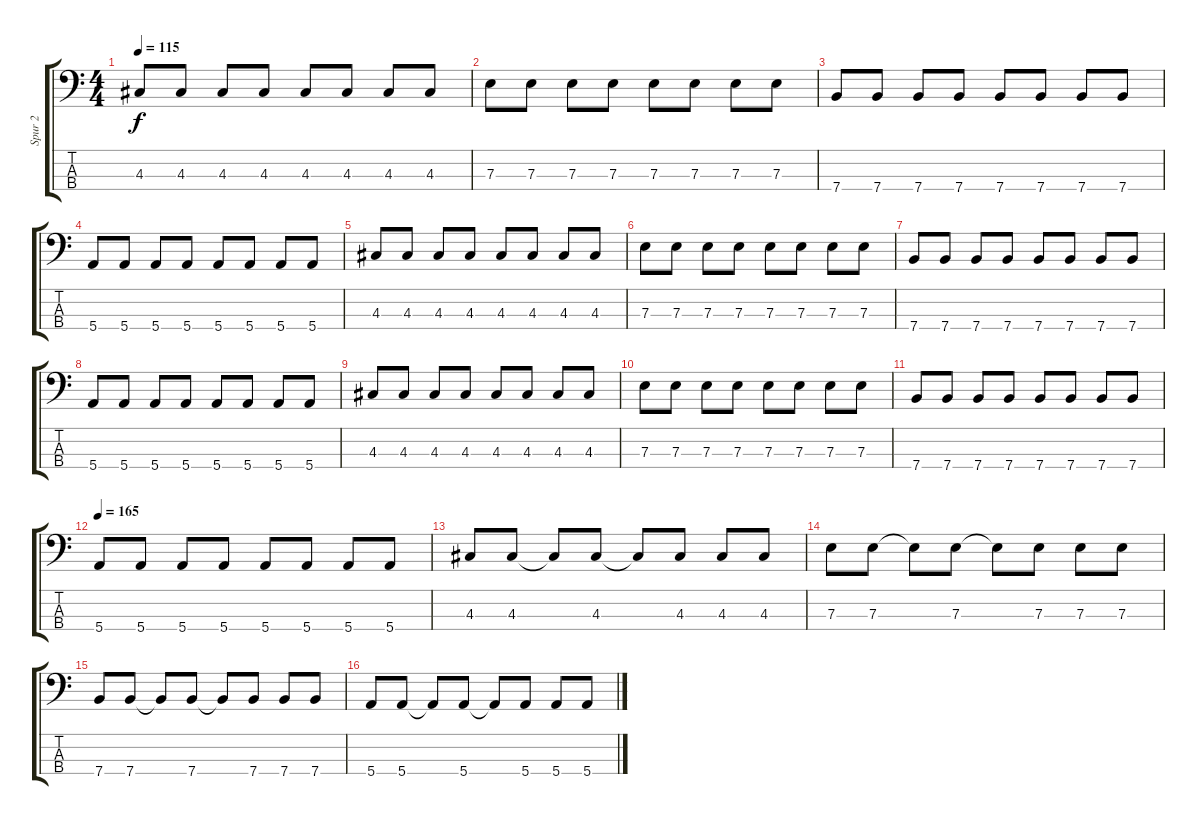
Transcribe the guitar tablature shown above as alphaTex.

\track ("Spur 2" "Spur 2") {instrument electricbasspick}
\staff {score tabs}
\tuning (G2 D2 A1 E1) {hide}
\ts (4 4)
\tempo 115
\clef f4
\ks c
4.3.8{dy f} 4.3.8 4.3.8 4.3.8 4.3.8 4.3.8 4.3.8 4.3.8 |
7.3.8 7.3.8 7.3.8 7.3.8 7.3.8 7.3.8 7.3.8 7.3.8 |
7.4.8 7.4.8 7.4.8 7.4.8 7.4.8 7.4.8 7.4.8 7.4.8 |
5.4.8 5.4.8 5.4.8 5.4.8 5.4.8 5.4.8 5.4.8 5.4.8 |
4.3.8 4.3.8 4.3.8 4.3.8 4.3.8 4.3.8 4.3.8 4.3.8 |
7.3.8 7.3.8 7.3.8 7.3.8 7.3.8 7.3.8 7.3.8 7.3.8 |
7.4.8 7.4.8 7.4.8 7.4.8 7.4.8 7.4.8 7.4.8 7.4.8 |
5.4.8 5.4.8 5.4.8 5.4.8 5.4.8 5.4.8 5.4.8 5.4.8 |
4.3.8 4.3.8 4.3.8 4.3.8 4.3.8 4.3.8 4.3.8 4.3.8 |
7.3.8 7.3.8 7.3.8 7.3.8 7.3.8 7.3.8 7.3.8 7.3.8 |
7.4.8 7.4.8 7.4.8 7.4.8 7.4.8 7.4.8 7.4.8 7.4.8 |
\tempo 165
5.4.8 5.4.8 5.4.8 5.4.8 5.4.8 5.4.8 5.4.8 5.4.8 |
4.3.8 4.3.8 4.3{t}.8 4.3.8 4.3{t}.8 4.3.8 4.3.8 4.3.8 |
7.3.8 7.3.8 7.3{t}.8 7.3.8 7.3{t}.8 7.3.8 7.3.8 7.3.8 |
7.4.8 7.4.8 7.4{t}.8 7.4.8 7.4{t}.8 7.4.8 7.4.8 7.4.8 |
5.4.8 5.4.8 5.4{t}.8 5.4.8 5.4{t}.8 5.4.8 5.4.8 5.4.8
